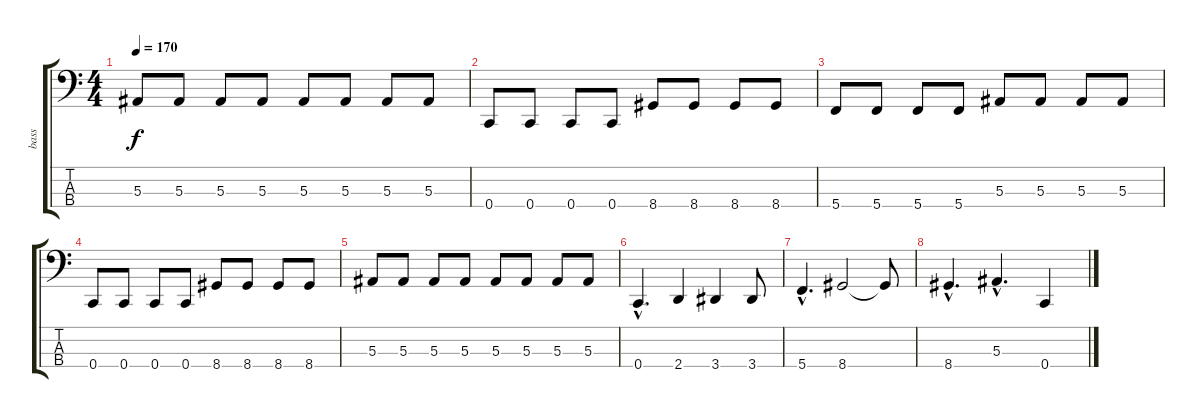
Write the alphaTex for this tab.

\track ("bass" "bass") {instrument electricbasspick}
\staff {score tabs}
\tuning (Eb2 Bb1 F1 C1) {hide}
\ts (4 4)
\tempo 170
\clef f4
\ks c
5.3.8{dy f} 5.3.8 5.3.8 5.3.8 5.3.8 5.3.8 5.3.8 5.3.8 |
0.4.8 0.4.8 0.4.8 0.4.8 8.4.8 8.4.8 8.4.8 8.4.8 |
5.4.8 5.4.8 5.4.8 5.4.8 5.3.8 5.3.8 5.3.8 5.3.8 |
0.4.8 0.4.8 0.4.8 0.4.8 8.4.8 8.4.8 8.4.8 8.4.8 |
5.3.8 5.3.8 5.3.8 5.3.8 5.3.8 5.3.8 5.3.8 5.3.8 |
0.4{hac}.4{d} 2.4.4 3.4.4 3.4.8 |
5.4{hac}.4{d} 8.4.2 8.4{t}.8 |
8.4{hac}.4{d} 5.3{hac}.4{d} 0.4.4
